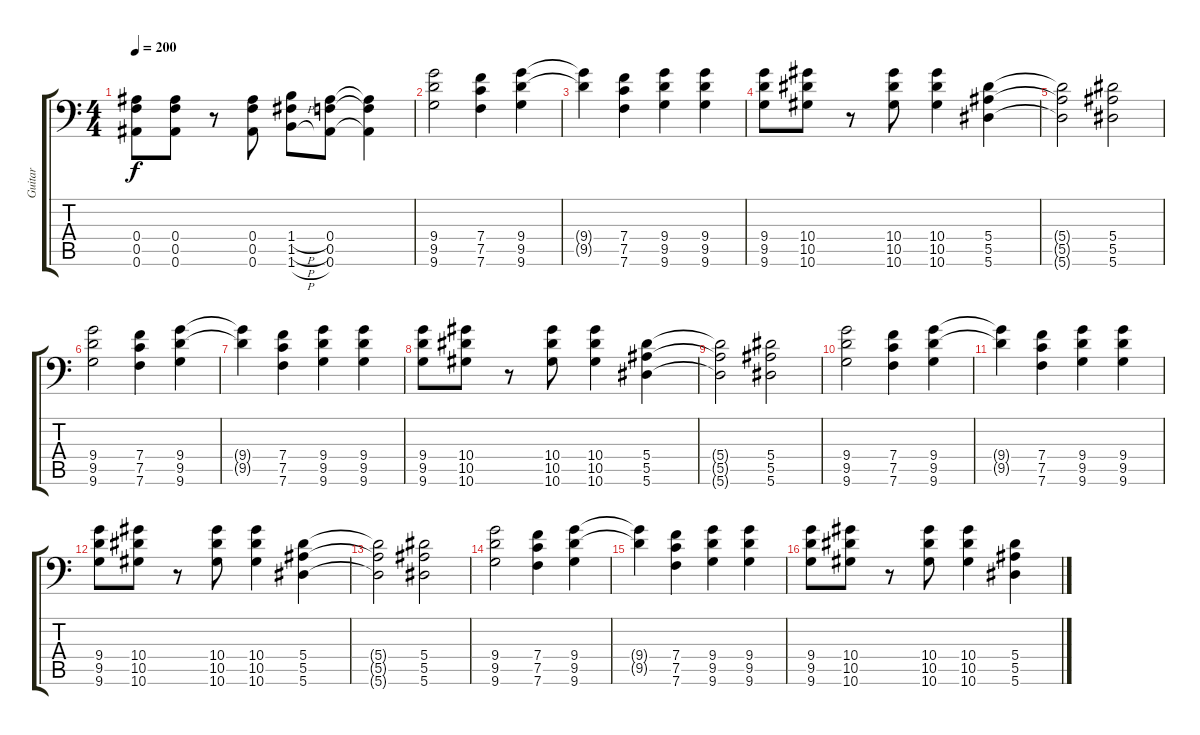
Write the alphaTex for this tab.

\track ("Guitar" "Guitar") {instrument distortionguitar}
\staff {score tabs}
\tuning (C4 G3 Eb3 Bb2 F2 Bb1) {hide}
\ts (4 4)
\tempo 200
\clef f4
\ks c
(0.4{t} 0.5{t} 0.6{t}).8{dy f} (0.4 0.5 0.6).8 r.8 (0.4 0.5 0.6).8 (1.4{h} 1.5{h} 1.6{h}).8 (0.4 0.5 0.6).8 (0.4{t} 0.5{t} 0.6{t}).4 |
(9.4 9.5 9.6).2 (7.4 7.5 7.6).4 (9.4 9.5 9.6).4 |
(9.4{t} 9.5{t}).4 (7.4 7.5 7.6).4 (9.4 9.5 9.6).4 (9.4 9.5 9.6).4 |
(9.4 9.5 9.6).8 (10.4 10.5 10.6).8 r.8 (10.4 10.5 10.6).8 (10.4 10.5 10.6).4 (5.4 5.5 5.6).4 |
(5.4{t} 5.5{t} 5.6{t}).2 (5.4 5.5 5.6).2 |
(9.4 9.5 9.6).2 (7.4 7.5 7.6).4 (9.4 9.5 9.6).4 |
(9.4{t} 9.5{t}).4 (7.4 7.5 7.6).4 (9.4 9.5 9.6).4 (9.4 9.5 9.6).4 |
(9.4 9.5 9.6).8 (10.4 10.5 10.6).8 r.8 (10.4 10.5 10.6).8 (10.4 10.5 10.6).4 (5.4 5.5 5.6).4 |
(5.4{t} 5.5{t} 5.6{t}).2 (5.4 5.5 5.6).2 |
(9.4 9.5 9.6).2 (7.4 7.5 7.6).4 (9.4 9.5 9.6).4 |
(9.4{t} 9.5{t}).4 (7.4 7.5 7.6).4 (9.4 9.5 9.6).4 (9.4 9.5 9.6).4 |
(9.4 9.5 9.6).8 (10.4 10.5 10.6).8 r.8 (10.4 10.5 10.6).8 (10.4 10.5 10.6).4 (5.4 5.5 5.6).4 |
(5.4{t} 5.5{t} 5.6{t}).2 (5.4 5.5 5.6).2 |
(9.4 9.5 9.6).2 (7.4 7.5 7.6).4 (9.4 9.5 9.6).4 |
(9.4{t} 9.5{t}).4 (7.4 7.5 7.6).4 (9.4 9.5 9.6).4 (9.4 9.5 9.6).4 |
(9.4 9.5 9.6).8 (10.4 10.5 10.6).8 r.8 (10.4 10.5 10.6).8 (10.4 10.5 10.6).4 (5.4 5.5 5.6).4
